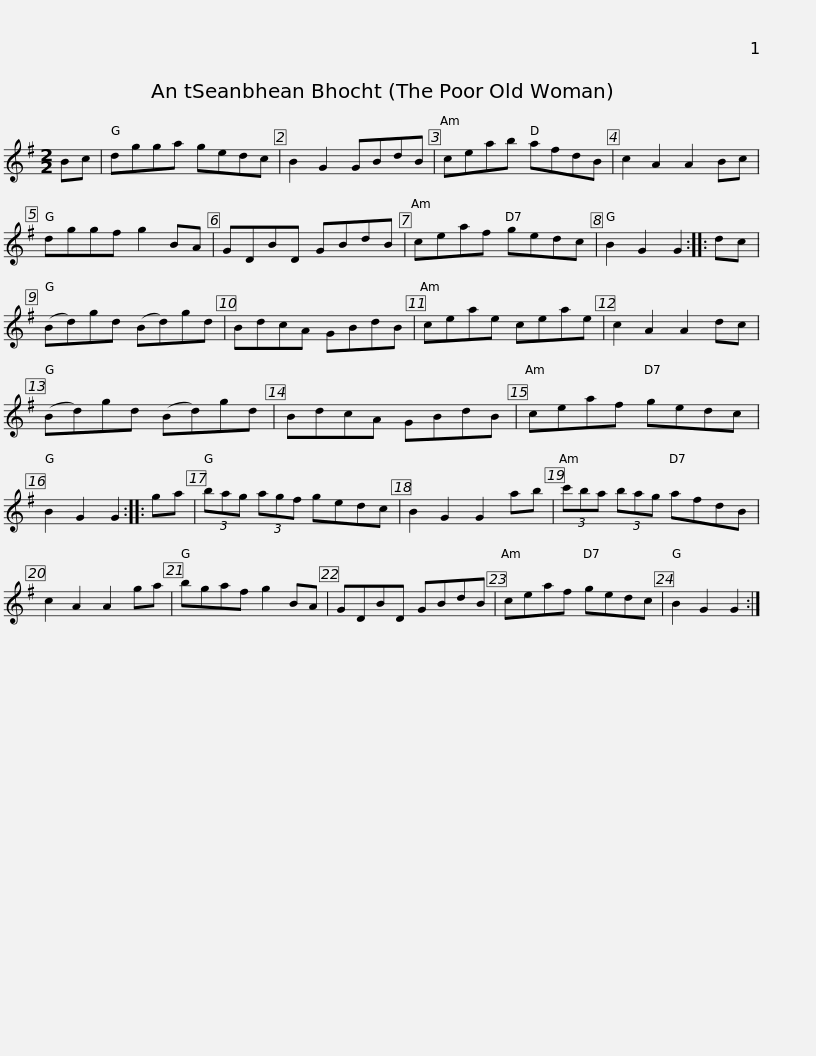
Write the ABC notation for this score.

X:1
L:1/8
M:2/2
I:linebreak $
K:G
V:1 treble
V:1
 Bc | dgga gedc | B2 G2 GBdB | ceab afdB | c2 A2 A2 Bc | %5
 dggf g2 BA |$ GDBD GBdB | ceaf gedc | B2 G2 G2 :: dc | %10
 (Bd)gd (Bd)gd | BdcA GBdB |$ ceae ceae | c2 A2 A2 dc | (Bd)gd (Bd)gd | %15
 BdcA GBdB | ceaf gedc | B2 G2 G2 :: ga |$ (3bag (3agf gedc | %20
 B2 G2 G2 ab | (3c'ba (3bag afdB | c2 A2 A2 ga | bgaf g2 BA |$ GDBD GBdB | %25
 ceaf gedc | B2 G2 G2 :| %27
